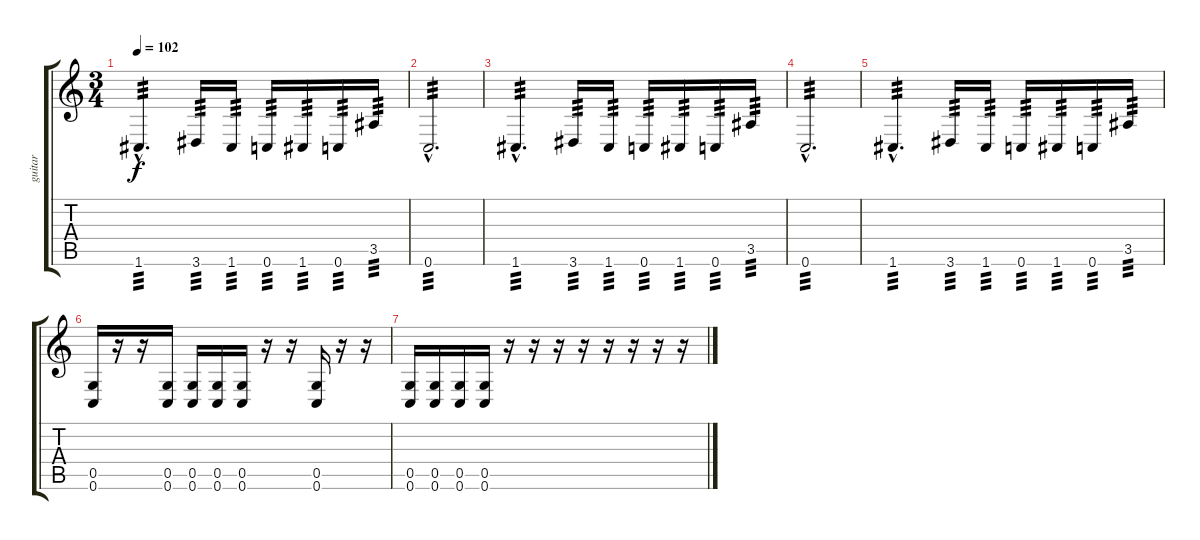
\track ("guitar" "guitar") {instrument distortionguitar}
\staff {score tabs}
\tuning (D4 A3 F3 C3 G2 C2) {hide}
\ts (3 4)
\tempo 102
\clef g2
\ks c
1.6{hac}.4{d tp 3 dy f} 3.6.16{tp 3} 1.6.16{tp 3} 0.6.16{tp 3} 1.6.16{tp 3} 0.6.16{tp 3} 3.5.16{tp 3} |
0.6{hac}.2{d tp 3} |
1.6{hac}.4{d tp 3} 3.6.16{tp 3} 1.6.16{tp 3} 0.6.16{tp 3} 1.6.16{tp 3} 0.6.16{tp 3} 3.5.16{tp 3} |
0.6{hac}.2{d tp 3} |
1.6{hac}.4{d tp 3} 3.6.16{tp 3} 1.6.16{tp 3} 0.6.16{tp 3} 1.6.16{tp 3} 0.6.16{tp 3} 3.5.16{tp 3} |
(0.5 0.6).16 r.16 r.16 (0.5 0.6).16 (0.5 0.6).16 (0.5 0.6).16 (0.5 0.6).16 r.16 r.16 (0.5 0.6).16 r.16 r.16 |
(0.5 0.6).16 (0.5 0.6).16 (0.5 0.6).16 (0.5 0.6).16 r.16 r.16 r.16 r.16 r.16 r.16 r.16 r.16
